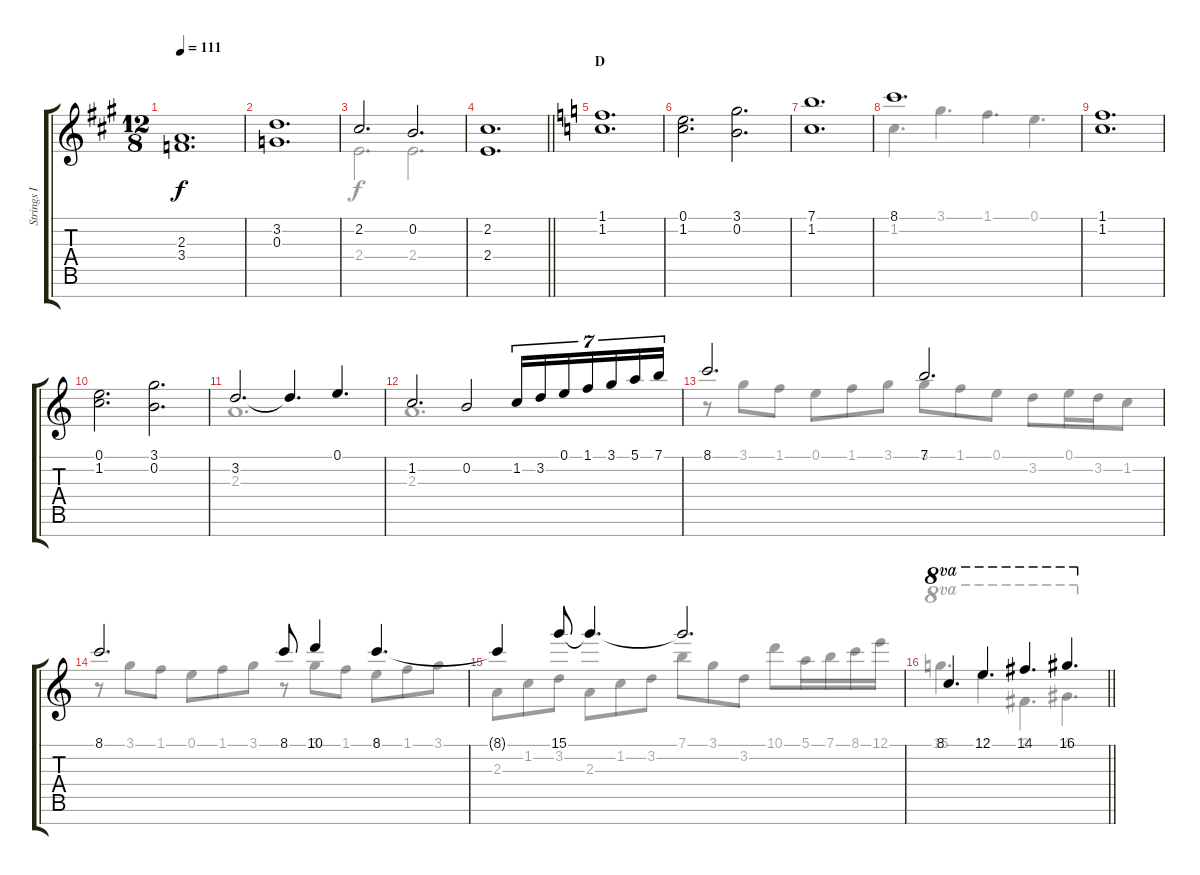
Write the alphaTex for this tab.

\track ("Strings I" "Strings I") {instrument stringensemble1}
\staff {score tabs}
\tuning (E5 B4 G4 D4 A3 E3 B2) {hide}
\voice
\ts (12 8)
\tempo 111
\clef g2
\ks a
(2.3 3.4).1{d dy f} |
(3.2 0.3).1{d} |
2.2.2{d} 0.2.2{d} |
\barLineRight lightlight
(2.2 2.4).1{d} |
\section ("" "D")
\ks c
(1.1 1.2).1{d} |
(0.1 1.2).2{d} (3.1 0.2).2{d} |
(7.1 1.2).1{d} |
8.1.1{d} |
(1.1 1.2).1{d} |
(0.1 1.2).2{d} (3.1 0.2).2{d} |
3.2.2{d} 3.2{t}.4{d} 0.1.4{d} |
1.2.2{d} 0.2.2 1.2.16{tu (7 4)} 3.2.16{tu (7 4)} 0.1.16{tu (7 4)} 1.1.16{tu (7 4)} 3.1.16{tu (7 4)} 5.1.16{tu (7 4)} 7.1.16{tu (7 4)} |
8.1.2{d} 7.1.2{d} |
8.1.2{d} 8.1.8 10.1.4 8.1.4{d} |
8.1{t}.4 15.1.8 15.1{t}.4{d} 15.1{t}.2{d} |
\barLineRight lightlight
8.1.4{d ot 8va} 12.1.4{d ot 8va} 14.1.4{d ot 8va} 16.1.4{d ot 8va}
\voice
\clef g2
\ottava regular
\simile none
\ks a
|
|
2.4.2{d} 2.4.2{d} |
\barLineRight lightlight
|
\ks c
|
|
|
1.2.4{d} 3.1.4{d} 1.1.4{d} 0.1.4{d} |
|
|
2.3.1{d} |
2.3.1{d} |
r.8 3.1.8 1.1.8 0.1.8 1.1.8 3.1.8 3.1.8 1.1.8 0.1.8 3.2.8 0.1.16 3.2.16 1.2.8 |
r.8 3.1.8 1.1.8 0.1.8 1.1.8 3.1.8 r.8 3.1.8 1.1.8 0.1.8 1.1.8 3.1.8 |
2.3.8 1.2.8 3.2.8 2.3.8 1.2.8 3.2.8 7.1.8 3.1.8 3.2.8 10.1.8 5.1.16 7.1.16 8.1.16 12.1.16 |
\barLineRight lightlight
15.1.4{d ot 8va} 12.1.4{d ot 8va} 2.1.4{d ot 8va} 4.1.4{d ot 8va}
